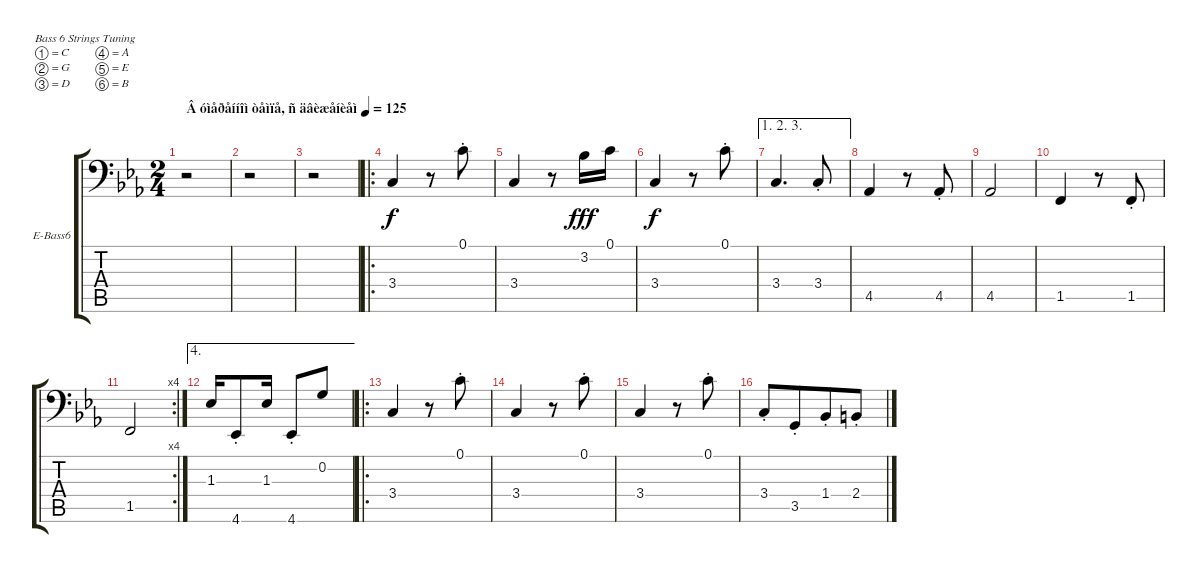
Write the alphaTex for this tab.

\bracketExtendMode groupsimilarinstruments
\firstSystemTrackNameOrientation horizontal
\otherSystemsTrackNameOrientation horizontal
\track ("áàñ" "E-Bass6") {instrument electricbassfinger}
\staff {score tabs}
\tuning (C3 G2 D2 A1 E1 B0)
\ts (2 4)
\beaming (8 2 2)
\tempo (125 "Â óìåðåííîì òåìïå, ñ äâèæåíèåì")
\clef f4
\ks cminor
r.2{dy f instrument electricbassfinger} |
r.2 |
r.2 |
\ro
3.4.4 r.8 0.1{st}.8 |
3.4.4 r.8 3.2.16{dy fff} 0.1.16 |
3.4.4{dy f} r.8 0.1{st}.8 |
\ae (1 2 3)
3.4.4{d} 3.4{st}.8 |
4.5.4 r.8 4.5{st}.8 |
4.5.2 |
1.5.4 r.8 1.5{st}.8 |
\rc 4
1.5.2 |
\ae 4
1.3.16 4.6{st}.8{beam merge} 1.3.16{beam split} 4.6{st}.8{beam merge} 0.2.8 |
\ro
3.4.4 r.8 0.1{st}.8 |
3.4.4 r.8 0.1{st}.8 |
3.4.4 r.8 0.1{st}.8 |
3.4{st}.8 3.5{st}.8{beam merge} 1.4{st}.8 2.4{st}.8
